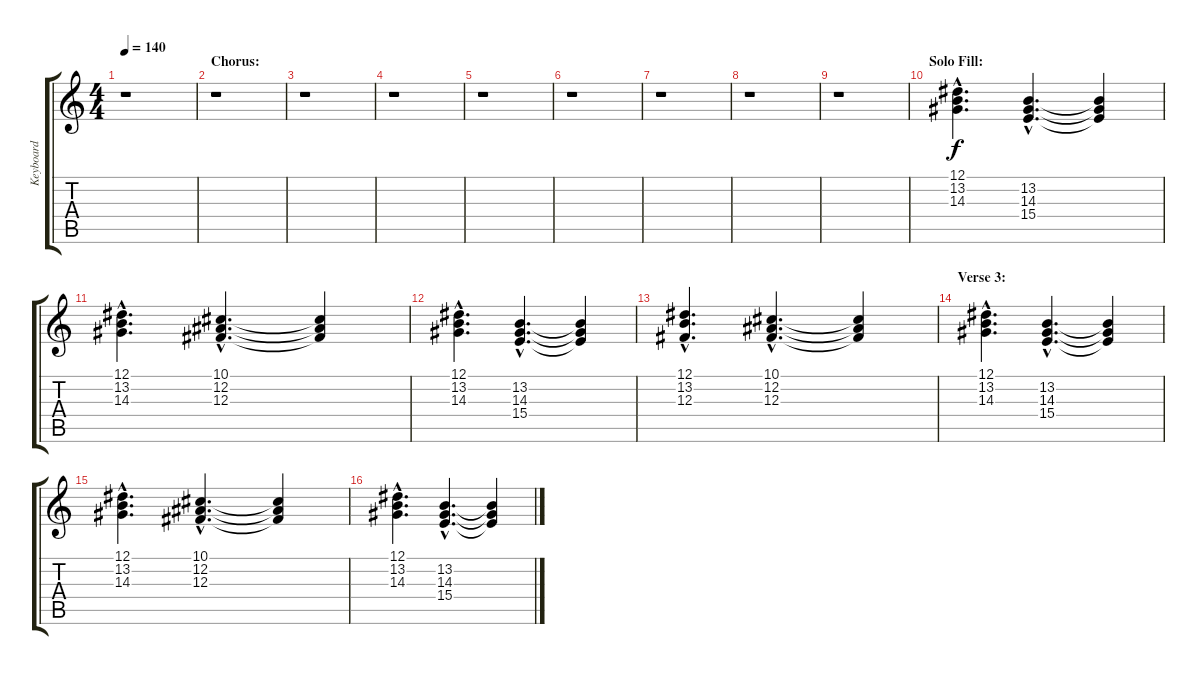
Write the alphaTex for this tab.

\track ("Keyboard" "Keyboard") {instrument stringensemble1}
\staff {score tabs}
\tuning (Eb4 Bb3 Gb3 Db3 Ab2 Eb2) {hide}
\ts (4 4)
\tempo 140
\clef g2
\ks c
r.1{dy f} |
\section ("" "Chorus:")
r.1 |
r.1 |
r.1 |
r.1 |
r.1 |
r.1 |
r.1 |
r.1 |
\section ("" "Solo Fill:")
(12.1{hac} 13.2{hac} 14.3{hac}).4{d} (13.2{hac} 14.3{hac} 15.4{hac}).4{d} (13.2{t} 14.3{t} 15.4{t}).4 |
(12.1{hac} 13.2{hac} 14.3{hac}).4{d} (10.1{hac} 12.2{hac} 12.3{hac}).4{d} (10.1{t} 12.2{t} 12.3{t}).4 |
(12.1{hac} 13.2{hac} 14.3{hac}).4{d} (13.2{hac} 14.3{hac} 15.4{hac}).4{d} (13.2{t} 14.3{t} 15.4{t}).4 |
(12.1{hac} 13.2{hac} 12.3{hac}).4{d} (10.1{hac} 12.2{hac} 12.3{hac}).4{d} (10.1{t} 12.2{t} 12.3{t}).4 |
\section ("" "Verse 3:")
(12.1{hac} 13.2{hac} 14.3{hac}).4{d} (13.2{hac} 14.3{hac} 15.4{hac}).4{d} (13.2{t} 14.3{t} 15.4{t}).4 |
(12.1{hac} 13.2{hac} 14.3{hac}).4{d} (10.1{hac} 12.2{hac} 12.3{hac}).4{d} (10.1{t} 12.2{t} 12.3{t}).4 |
(12.1{hac} 13.2{hac} 14.3{hac}).4{d} (13.2{hac} 14.3{hac} 15.4{hac}).4{d} (13.2{t} 14.3{t} 15.4{t}).4
